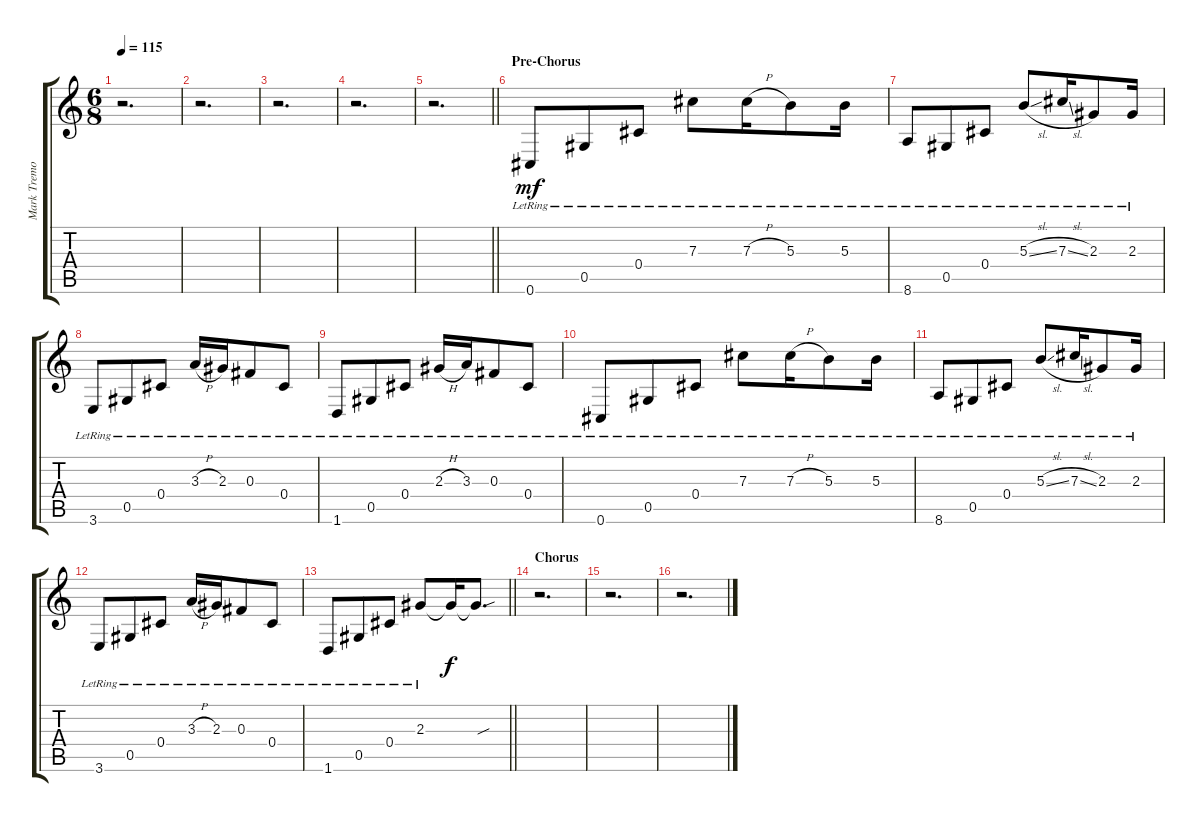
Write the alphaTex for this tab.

\track ("Mark Tremonti" "Mark Tremo") {instrument electricguitarclean}
\staff {score tabs}
\tuning (Eb4 Bb3 Gb3 Db3 Ab2 Db2) {hide}
\ts (6 8)
\tempo 115
\clef g2
\ks c
r.2{d dy f} |
r.2{d} |
r.2{d} |
r.2{d} |
\barLineRight lightlight
r.2{d} |
\section ("" "Pre-Chorus")
0.6{lr}.8{dy mf} 0.5{lr}.8 0.4{lr}.8 7.3{lr}.8 7.3{h lr}.16 5.3{lr}.8 5.3{lr}.16 |
8.6{lr}.8 0.5{lr}.8 0.4{lr}.8 5.3{sl lr}.8 7.3{sl lr}.16 2.3{lr}.8 2.3{lr}.16 |
3.6{lr}.8 0.5{lr}.8 0.4{lr}.8 3.3{h lr}.16 2.3{lr}.16 0.3{lr}.8 0.4{lr}.8 |
1.6{lr}.8 0.5{lr}.8 0.4{lr}.8 2.3{h lr}.16 3.3{lr}.16 0.3{lr}.8 0.4{lr}.8 |
0.6{lr}.8 0.5{lr}.8 0.4{lr}.8 7.3{lr}.8 7.3{h lr}.16 5.3{lr}.8 5.3{lr}.16 |
8.6{lr}.8 0.5{lr}.8 0.4{lr}.8 5.3{sl lr}.8 7.3{sl lr}.16 2.3{lr}.8 2.3{lr}.16 |
3.6{lr}.8 0.5{lr}.8 0.4{lr}.8 3.3{h lr}.16 2.3{lr}.16 0.3{lr}.8 0.4{lr}.8 |
\barLineRight lightlight
1.6{lr}.8 0.5{lr}.8 0.4{lr}.8 2.3{lr}.8 2.3{t}.16{dy f} 2.3{sou t}.8{d} |
\section ("" "Chorus")
r.2{d} |
r.2{d} |
r.2{d}
